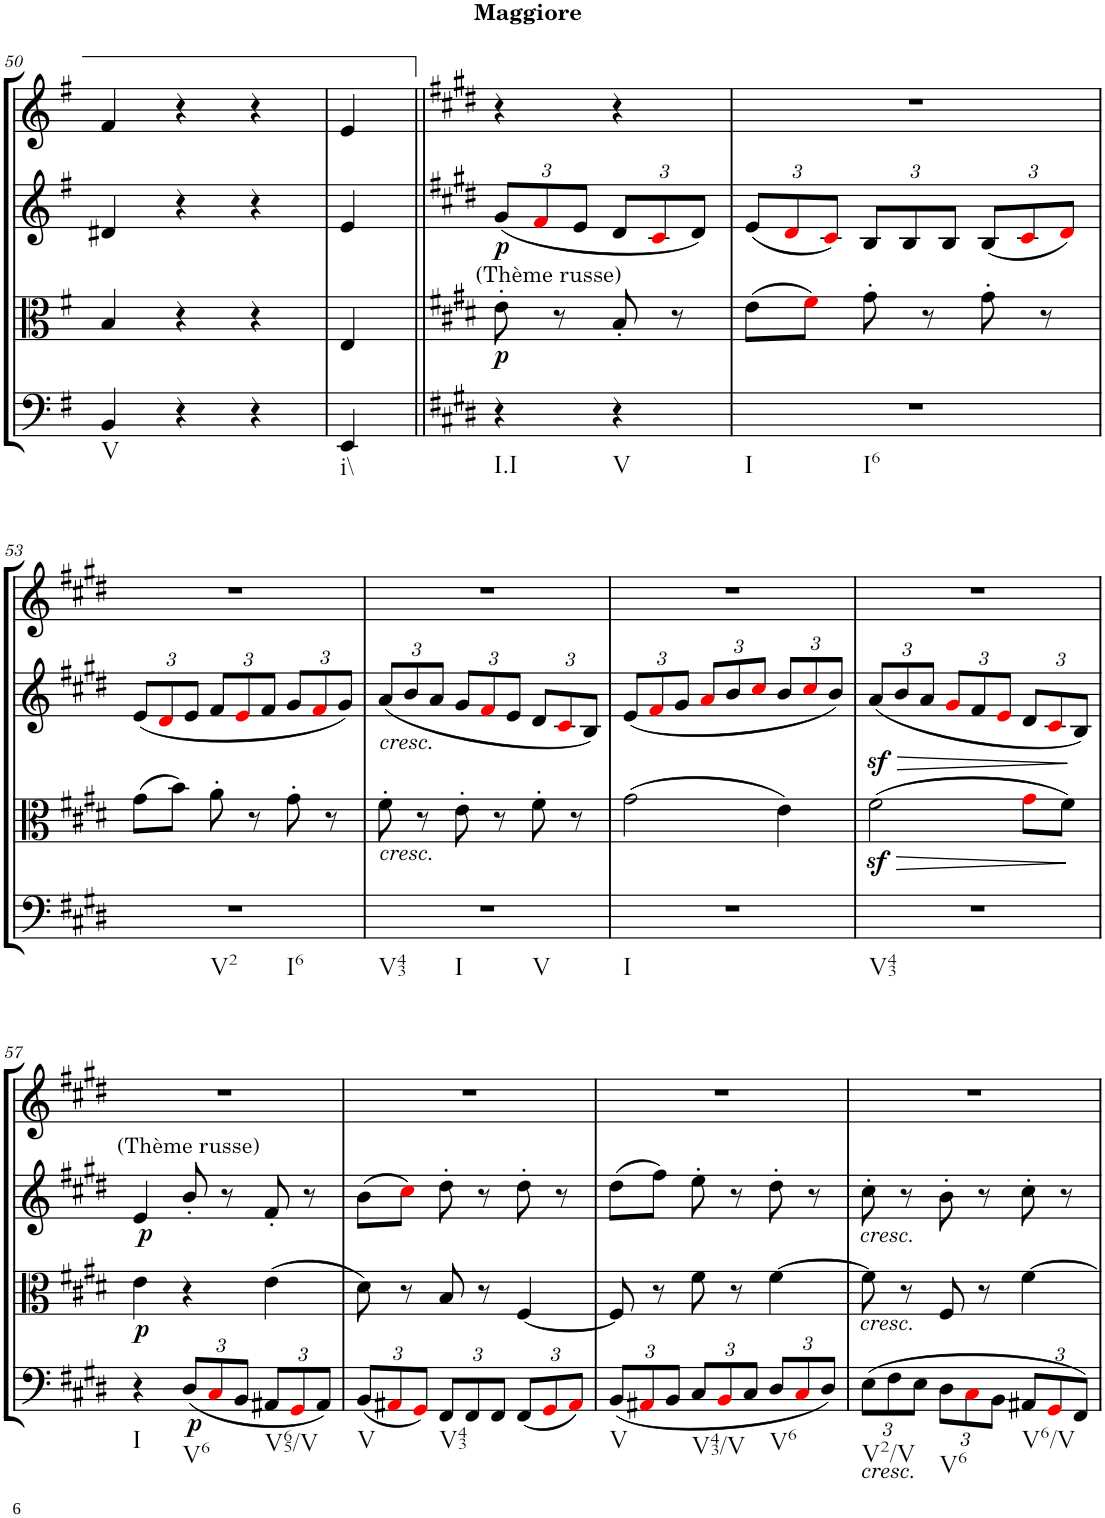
**kern	**dynam	**kern	**dynam	**kern	**dynam	**kern
*part4	*part4	*part3	*part3	*part2	*part2	*part1
*staff4	*staff4	*staff3	*staff3	*staff2	*staff2	*staff1
*I"Violoncello.	*	*I"Viola.	*	*I"Violin II.	*	*I"Violin I.
*I'Vc	*	*I'Vla	*	*I'Vln	*	*I'Vln
!!LO:PB:g=z
*clefC4	*	*clefC3	*	*clefG2	*	*clefG2
*k[f#]	*	*k[f#]	*	*k[f#]	*	*k[f#]
*M3/4	*	*M3/4	*	*M3/4	*	*M3/4
=50	=50	=50	=50	=50	=50	=50
!LO:TX:b:t=V	!	!	!	!	!	!
4BB/	.	4B/	.	4d#X/	.	4f#/
4r	.	4r	.	4r	.	4r
4r	.	4r	.	4r	.	4r
=51	=51	=51	=51	=51	=51	=51
!LO:TX:b:t=i\\	!	!	!	!	!	!
4EE/	.	4E/	.	4e/	.	4e/
=51X1||	=51X1||	=51X1||	=51X1||	=51X1||	=51X1||	=51X1||
*k[f#c#g#d#]	*	*k[f#c#g#d#]	*	*k[f#c#g#d#]	*	*k[f#c#g#d#]
*	*	*	*	*Xbrackettup	*	*
!	!	!	!	!	!	!LO:TX:a:B:t=Maggiore
!	!	!LO:TX:a:t=(Thème russe)	!	!	!	!
!LO:TX:b:t=I.I	!	!	!	!	!	!
!	!	!	!LO:DY:b	!	!LO:DY:b	!
4r	.	8e'\	p	(12g#/L	p	4r
.	.	.	.	12f#i/	.	.
.	.	8r	.	.	.	.
.	.	.	.	12e/J	.	.
!LO:TX:b:t=V	!	!	!	!	!	!
4r	.	8B'/	.	12d#/L	.	4r
.	.	.	.	12c#i/	.	.
.	.	8r	.	.	.	.
.	.	.	.	12d#/J)	.	.
=52	=52	=52	=52	=52	=52	=52
!LO:TX:b:t=I	!	!	!	!	!	!
!LO:TX:b:t=I6	!	!	!	!	!	!
2.r	.	(8e\L	.	(12e/L	.	2.r
.	.	.	.	12d#i/	.	.
.	.	8f#i\J)	.	.	.	.
.	.	.	.	12c#i/J)	.	.
.	.	8g#'\	.	12B/L	.	.
.	.	.	.	12B/	.	.
.	.	8r	.	.	.	.
.	.	.	.	12B/J	.	.
.	.	8g#'\	.	(12B/L	.	.
.	.	.	.	12c#i/	.	.
.	.	8r	.	.	.	.
.	.	.	.	12d#i/J)	.	.
!!LO:LB:g=z
=53	=53	=53	=53	=53	=53	=53
!LO:TX:b:t=V2	!	!	!	!	!	!
!LO:TX:b:t=I6	!	!	!	!	!	!
2.r	.	(8g#\L	.	(12e/L	.	2.r
.	.	.	.	12d#i/	.	.
.	.	8b\J)	.	.	.	.
.	.	.	.	12e/J	.	.
.	.	8a'\	.	12f#/L	.	.
.	.	.	.	12ei/	.	.
.	.	8r	.	.	.	.
.	.	.	.	12f#/J	.	.
.	.	8g#'\	.	12g#/L	.	.
.	.	.	.	12f#i/	.	.
.	.	8r	.	.	.	.
.	.	.	.	12g#/J)	.	.
=54	=54	=54	=54	=54	=54	=54
!	!	!	!	!LO:TX:b:i:t=cresc.	!	!
!	!	!LO:TX:b:i:t=cresc.	!	!	!	!
!LO:TX:b:t=V43	!	!	!	!	!	!
!LO:TX:b:t=I	!	!	!	!	!	!
!LO:TX:b:t=V	!	!	!	!	!	!
2.r	.	8f#'\	.	(12a/L	.	2.r
.	.	.	.	12b/	.	.
.	.	8r	.	.	.	.
.	.	.	.	12a/J	.	.
.	.	8e'\	.	12g#/L	.	.
.	.	.	.	12f#i/	.	.
.	.	8r	.	.	.	.
.	.	.	.	12e/J	.	.
.	.	8f#'\	.	12d#/L	.	.
.	.	.	.	12c#i/	.	.
.	.	8r	.	.	.	.
.	.	.	.	12B/J)	.	.
=55	=55	=55	=55	=55	=55	=55
!LO:TX:b:t=I	!	!	!	!	!	!
2.r	.	(2g#\	.	(12e/L	.	2.r
.	.	.	.	12f#i/	.	.
.	.	.	.	12g#/J	.	.
.	.	.	.	12ai/L	.	.
.	.	.	.	12b/	.	.
.	.	.	.	12cc#i/J	.	.
.	.	4e\)	.	12b/L	.	.
.	.	.	.	12cc#i/	.	.
.	.	.	.	12b/J)	.	.
=56	=56	=56	=56	=56	=56	=56
!LO:TX:b:t=V43	!	!	!	!	!	!
!	!	!	!LO:HP:b	!	!LO:HP:b	!
2.r	.	(2f#z<\	>	(12az</L	>	2.r
.	.	.	.	12b/	.	.
.	.	.	.	12a/J	.	.
.	.	.	.	12g#i/L	.	.
.	.	.	.	12f#/	.	.
.	.	.	.	12ei/J	.	.
.	.	8g#i\L	.	12d#/L	.	.
.	.	.	.	12c#i/	.	.
.	.	8f#\J)	.	.	.	.
.	.	.	.	12B/J)	.	.
.	.	.	]	.	]	.
!!LO:LB:g=z
=57	=57	=57	=57	=57	=57	=57
!	!	!	!	!LO:TX:a:t=(Thème russe)	!	!
!LO:TX:b:t=I	!	!	!	!	!	!
!	!	!	!LO:DY:b	!	!LO:DY:b	!
4r	.	4e\	p	4e/	p	2.r
*Xbrackettup	*	*	*	*	*	*
!LO:TX:b:t=V6	!	!	!	!	!	!
!	!LO:DY:b	!	!	!	!	!
(12D#/L	p	4r	.	8b'/	.	.
12C#i/	.	.	.	.	.	.
.	.	.	.	8r	.	.
12BB/J	.	.	.	.	.	.
!LO:TX:b:t=V65/V	!	!	!	!	!	!
12AA#X/L	.	(4e\	.	8f#'/	.	.
12GG#i/	.	.	.	.	.	.
.	.	.	.	8r	.	.
12AA#/J)	.	.	.	.	.	.
=58	=58	=58	=58	=58	=58	=58
!LO:TX:b:t=V	!	!	!	!	!	!
(12BB/L	.	8d#\)	.	(8b\L	.	2.r
12AA#Xi/	.	.	.	.	.	.
.	.	8r	.	8cc#i\J)	.	.
12GG#i/J)	.	.	.	.	.	.
!LO:TX:b:t=V43	!	!	!	!	!	!
12FF#/L	.	8B/	.	8dd#'\	.	.
12FF#/	.	.	.	.	.	.
.	.	8r	.	8r	.	.
12FF#/J	.	.	.	.	.	.
(12FF#/L	.	[4F#/	.	8dd#'\	.	.
12GG#i/	.	.	.	.	.	.
.	.	.	.	8r	.	.
12AA#i/J)	.	.	.	.	.	.
=59	=59	=59	=59	=59	=59	=59
!LO:TX:b:t=V	!	!	!	!	!	!
(12BB/L	.	8F#/]	.	(8dd#\L	.	2.r
12AA#Xi/	.	.	.	.	.	.
.	.	8r	.	8ff#\J)	.	.
12BB/J	.	.	.	.	.	.
!LO:TX:b:t=V43/V	!	!	!	!	!	!
12C#/L	.	8f#\	.	8ee'\	.	.
12BBi/	.	.	.	.	.	.
.	.	8r	.	8r	.	.
12C#/J	.	.	.	.	.	.
!LO:TX:b:t=V6	!	!	!	!	!	!
12D#/L	.	[4f#\	.	8dd#'\	.	.
12C#i/	.	.	.	.	.	.
.	.	.	.	8r	.	.
12D#/J)	.	.	.	.	.	.
=60	=60	=60	=60	=60	=60	=60
!	!	!	!	!LO:TX:b:i:t=cresc.	!	!
!	!	!LO:TX:b:i:t=cresc.	!	!	!	!
!LO:TX:b:i:t=cresc.	!	!	!	!	!	!
!LO:TX:b:t=V2/V	!	!	!	!	!	!
(12E\L	.	8f#\]	.	8cc#'\	.	2.r
12F#\	.	.	.	.	.	.
.	.	8r	.	8r	.	.
12E\J	.	.	.	.	.	.
!LO:TX:b:t=V6	!	!	!	!	!	!
12D#\L	.	8F#/	.	8b'\	.	.
12C#i\	.	.	.	.	.	.
.	.	8r	.	8r	.	.
12BB\J	.	.	.	.	.	.
!LO:TX:b:t=V6/V	!	!	!	!	!	!
12AA#X/L	.	[4f#\	.	8cc#'\	.	.
12GG#i/	.	.	.	.	.	.
.	.	.	.	8r	.	.
12FF#/J)	.	.	.	.	.	.
=	=	=	=	=	=	=
*-	*-	*-	*-	*-	*-	*-
